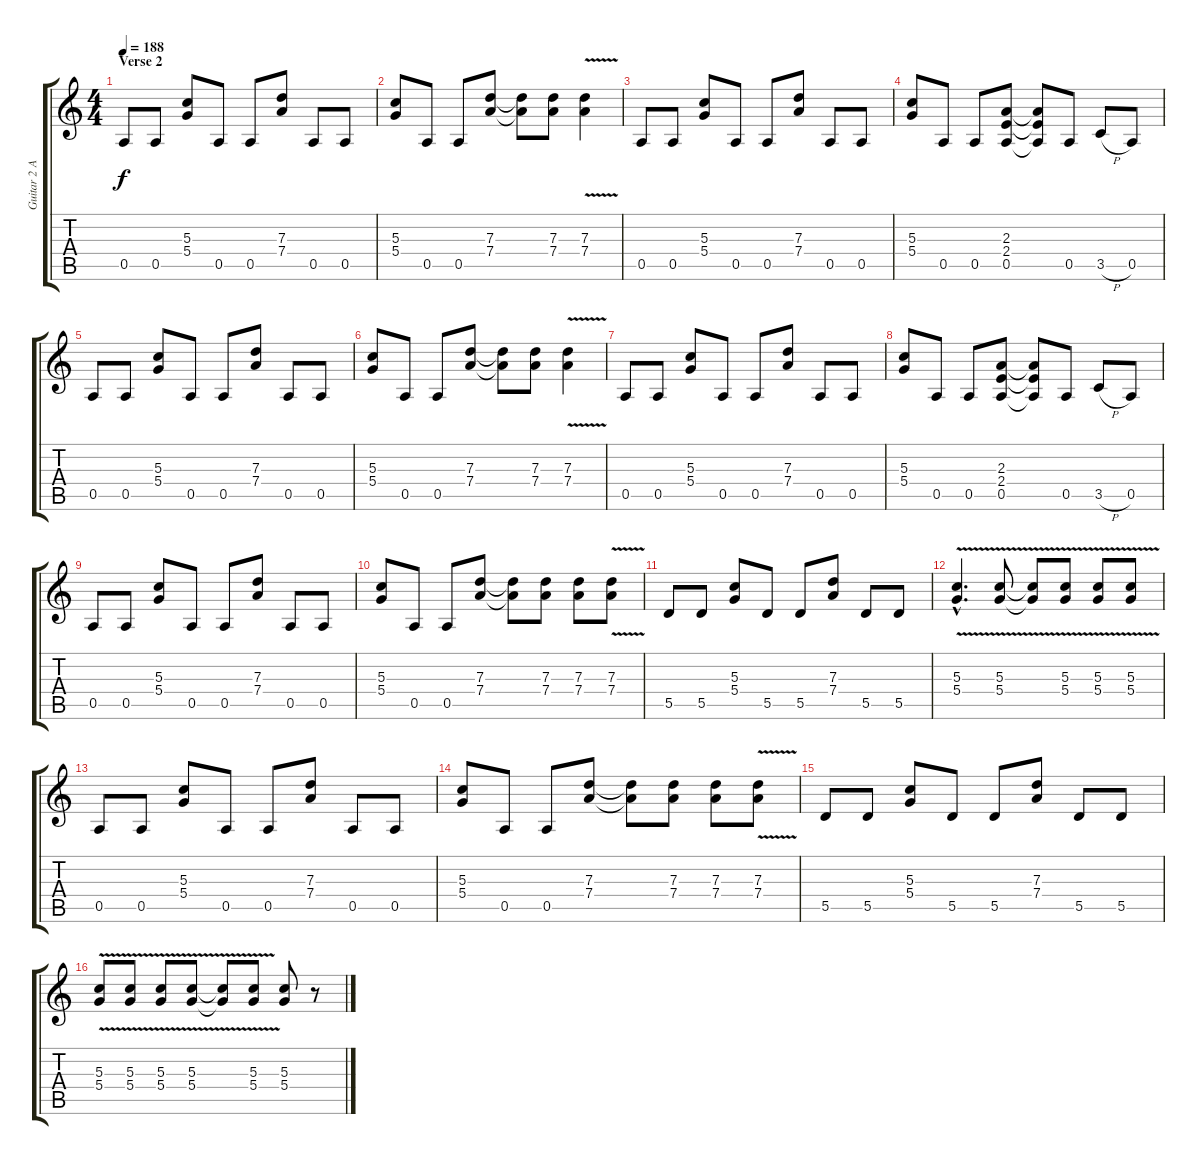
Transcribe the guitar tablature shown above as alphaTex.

\track ("Guitar 2 Adrian Smith" "Guitar 2 A") {instrument distortionguitar}
\staff {score tabs}
\tuning (E4 B3 G3 D3 A2 E2) {hide}
\ts (4 4)
\section ("" "Verse 2")
\tempo 188
\clef g2
\ks c
0.5.8{dy f} 0.5.8 (5.3 5.4).8 0.5.8 0.5.8 (7.3 7.4).8 0.5.8 0.5.8 |
(5.3 5.4).8 0.5.8 0.5.8 (7.3 7.4).8 (7.3{t} 7.4{t}).8 (7.3 7.4).8 (7.3{v} 7.4{v}).4 |
0.5.8 0.5.8 (5.3 5.4).8 0.5.8 0.5.8 (7.3 7.4).8 0.5.8 0.5.8 |
(5.3 5.4).8 0.5.8 0.5.8 (2.3 2.4 0.5).8 (2.3{t} 2.4{t} 0.5{t}).8 0.5.8 3.5{h}.8 0.5.8 |
0.5.8 0.5.8 (5.3 5.4).8 0.5.8 0.5.8 (7.3 7.4).8 0.5.8 0.5.8 |
(5.3 5.4).8 0.5.8 0.5.8 (7.3 7.4).8 (7.3{t} 7.4{t}).8 (7.3 7.4).8 (7.3{v} 7.4{v}).4 |
0.5.8 0.5.8 (5.3 5.4).8 0.5.8 0.5.8 (7.3 7.4).8 0.5.8 0.5.8 |
(5.3 5.4).8 0.5.8 0.5.8 (2.3 2.4 0.5).8 (2.3{t} 2.4{t} 0.5{t}).8 0.5.8 3.5{h}.8 0.5.8 |
0.5.8 0.5.8 (5.3 5.4).8 0.5.8 0.5.8 (7.3 7.4).8 0.5.8 0.5.8 |
(5.3 5.4).8 0.5.8 0.5.8 (7.3 7.4).8 (7.3{t} 7.4{t}).8 (7.3 7.4).8 (7.3 7.4).8 (7.3{v} 7.4{v}).8 |
5.5.8 5.5.8 (5.3 5.4).8 5.5.8 5.5.8 (7.3 7.4).8 5.5.8 5.5.8 |
(5.3{v hac} 5.4{v hac}).4{d} (5.3{v} 5.4{v}).8 (5.3{t} 5.4{t}).8 (5.3{v} 5.4{v}).8 (5.3{v} 5.4{v}).8 (5.3{v} 5.4{v}).8 |
0.5.8 0.5.8 (5.3 5.4).8 0.5.8 0.5.8 (7.3 7.4).8 0.5.8 0.5.8 |
(5.3 5.4).8 0.5.8 0.5.8 (7.3 7.4).8 (7.3{t} 7.4{t}).8 (7.3 7.4).8 (7.3 7.4).8 (7.3{v} 7.4{v}).8 |
5.5.8 5.5.8 (5.3 5.4).8 5.5.8 5.5.8 (7.3 7.4).8 5.5.8 5.5.8 |
(5.3{v} 5.4{v}).8 (5.3{v} 5.4{v}).8 (5.3{v} 5.4{v}).8 (5.3{v} 5.4{v}).8 (5.3{t} 5.4{t}).8 (5.3{v} 5.4{v}).8 (5.3 5.4).8 r.8
